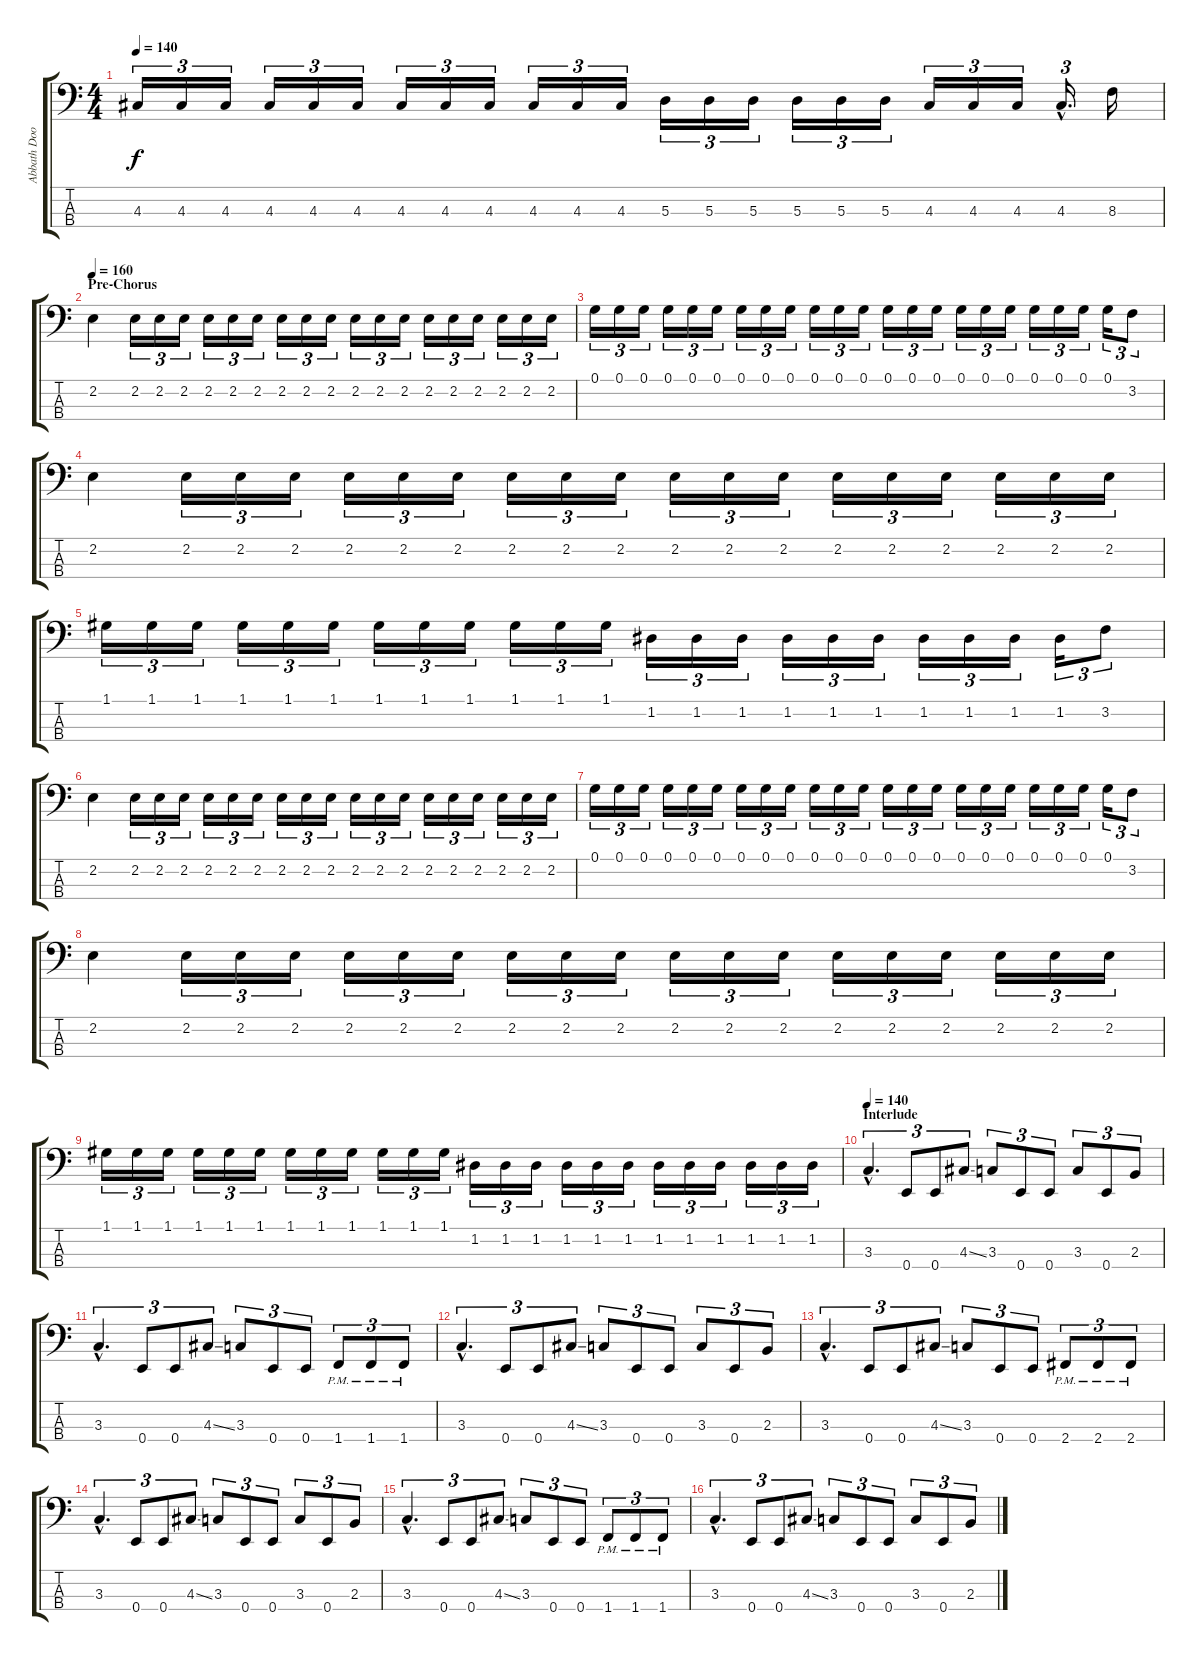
\track ("Abbath Doom Occulta" "Abbath Doo") {instrument electricbasspick}
\staff {score tabs}
\tuning (G2 D2 A1 E1) {hide}
\ts (4 4)
\tempo 140
\clef f4
\ks c
4.3.16{tu (3 2) dy f} 4.3.16{tu (3 2)} 4.3.16{tu (3 2)} 4.3.16{tu (3 2)} 4.3.16{tu (3 2)} 4.3.16{tu (3 2)} 4.3.16{tu (3 2)} 4.3.16{tu (3 2)} 4.3.16{tu (3 2)} 4.3.16{tu (3 2)} 4.3.16{tu (3 2)} 4.3.16{tu (3 2)} 5.3.16{tu (3 2)} 5.3.16{tu (3 2)} 5.3.16{tu (3 2)} 5.3.16{tu (3 2)} 5.3.16{tu (3 2)} 5.3.16{tu (3 2)} 4.3.16{tu (3 2)} 4.3.16{tu (3 2)} 4.3.16{tu (3 2)} 4.3{hac}.16{d tu (3 2)} 8.3.16 |
\section ("" "Pre-Chorus")
\tempo 160
2.2.4 2.2.16{tu (3 2)} 2.2.16{tu (3 2)} 2.2.16{tu (3 2)} 2.2.16{tu (3 2)} 2.2.16{tu (3 2)} 2.2.16{tu (3 2)} 2.2.16{tu (3 2)} 2.2.16{tu (3 2)} 2.2.16{tu (3 2)} 2.2.16{tu (3 2)} 2.2.16{tu (3 2)} 2.2.16{tu (3 2)} 2.2.16{tu (3 2)} 2.2.16{tu (3 2)} 2.2.16{tu (3 2)} 2.2.16{tu (3 2)} 2.2.16{tu (3 2)} 2.2.16{tu (3 2)} |
0.1.16{tu (3 2)} 0.1.16{tu (3 2)} 0.1.16{tu (3 2)} 0.1.16{tu (3 2)} 0.1.16{tu (3 2)} 0.1.16{tu (3 2)} 0.1.16{tu (3 2)} 0.1.16{tu (3 2)} 0.1.16{tu (3 2)} 0.1.16{tu (3 2)} 0.1.16{tu (3 2)} 0.1.16{tu (3 2)} 0.1.16{tu (3 2)} 0.1.16{tu (3 2)} 0.1.16{tu (3 2)} 0.1.16{tu (3 2)} 0.1.16{tu (3 2)} 0.1.16{tu (3 2)} 0.1.16{tu (3 2)} 0.1.16{tu (3 2)} 0.1.16{tu (3 2)} 0.1.16{tu (3 2)} 3.2.8{tu (3 2)} |
2.2.4 2.2.16{tu (3 2)} 2.2.16{tu (3 2)} 2.2.16{tu (3 2)} 2.2.16{tu (3 2)} 2.2.16{tu (3 2)} 2.2.16{tu (3 2)} 2.2.16{tu (3 2)} 2.2.16{tu (3 2)} 2.2.16{tu (3 2)} 2.2.16{tu (3 2)} 2.2.16{tu (3 2)} 2.2.16{tu (3 2)} 2.2.16{tu (3 2)} 2.2.16{tu (3 2)} 2.2.16{tu (3 2)} 2.2.16{tu (3 2)} 2.2.16{tu (3 2)} 2.2.16{tu (3 2)} |
1.1.16{tu (3 2)} 1.1.16{tu (3 2)} 1.1.16{tu (3 2)} 1.1.16{tu (3 2)} 1.1.16{tu (3 2)} 1.1.16{tu (3 2)} 1.1.16{tu (3 2)} 1.1.16{tu (3 2)} 1.1.16{tu (3 2)} 1.1.16{tu (3 2)} 1.1.16{tu (3 2)} 1.1.16{tu (3 2)} 1.2.16{tu (3 2)} 1.2.16{tu (3 2)} 1.2.16{tu (3 2)} 1.2.16{tu (3 2)} 1.2.16{tu (3 2)} 1.2.16{tu (3 2)} 1.2.16{tu (3 2)} 1.2.16{tu (3 2)} 1.2.16{tu (3 2)} 1.2.16{tu (3 2)} 3.2.8{tu (3 2)} |
2.2.4 2.2.16{tu (3 2)} 2.2.16{tu (3 2)} 2.2.16{tu (3 2)} 2.2.16{tu (3 2)} 2.2.16{tu (3 2)} 2.2.16{tu (3 2)} 2.2.16{tu (3 2)} 2.2.16{tu (3 2)} 2.2.16{tu (3 2)} 2.2.16{tu (3 2)} 2.2.16{tu (3 2)} 2.2.16{tu (3 2)} 2.2.16{tu (3 2)} 2.2.16{tu (3 2)} 2.2.16{tu (3 2)} 2.2.16{tu (3 2)} 2.2.16{tu (3 2)} 2.2.16{tu (3 2)} |
0.1.16{tu (3 2)} 0.1.16{tu (3 2)} 0.1.16{tu (3 2)} 0.1.16{tu (3 2)} 0.1.16{tu (3 2)} 0.1.16{tu (3 2)} 0.1.16{tu (3 2)} 0.1.16{tu (3 2)} 0.1.16{tu (3 2)} 0.1.16{tu (3 2)} 0.1.16{tu (3 2)} 0.1.16{tu (3 2)} 0.1.16{tu (3 2)} 0.1.16{tu (3 2)} 0.1.16{tu (3 2)} 0.1.16{tu (3 2)} 0.1.16{tu (3 2)} 0.1.16{tu (3 2)} 0.1.16{tu (3 2)} 0.1.16{tu (3 2)} 0.1.16{tu (3 2)} 0.1.16{tu (3 2)} 3.2.8{tu (3 2)} |
2.2.4 2.2.16{tu (3 2)} 2.2.16{tu (3 2)} 2.2.16{tu (3 2)} 2.2.16{tu (3 2)} 2.2.16{tu (3 2)} 2.2.16{tu (3 2)} 2.2.16{tu (3 2)} 2.2.16{tu (3 2)} 2.2.16{tu (3 2)} 2.2.16{tu (3 2)} 2.2.16{tu (3 2)} 2.2.16{tu (3 2)} 2.2.16{tu (3 2)} 2.2.16{tu (3 2)} 2.2.16{tu (3 2)} 2.2.16{tu (3 2)} 2.2.16{tu (3 2)} 2.2.16{tu (3 2)} |
1.1.16{tu (3 2)} 1.1.16{tu (3 2)} 1.1.16{tu (3 2)} 1.1.16{tu (3 2)} 1.1.16{tu (3 2)} 1.1.16{tu (3 2)} 1.1.16{tu (3 2)} 1.1.16{tu (3 2)} 1.1.16{tu (3 2)} 1.1.16{tu (3 2)} 1.1.16{tu (3 2)} 1.1.16{tu (3 2)} 1.2.16{tu (3 2)} 1.2.16{tu (3 2)} 1.2.16{tu (3 2)} 1.2.16{tu (3 2)} 1.2.16{tu (3 2)} 1.2.16{tu (3 2)} 1.2.16{tu (3 2)} 1.2.16{tu (3 2)} 1.2.16{tu (3 2)} 1.2.16{tu (3 2)} 1.2.16{tu (3 2)} 1.2.16{tu (3 2)} |
\section ("" "Interlude")
\tempo 140
3.3{hac}.4{d tu (3 2)} 0.4.8{tu (3 2)} 0.4.8{tu (3 2)} 4.3{ss}.8{tu (3 2)} 3.3.8{tu (3 2)} 0.4.8{tu (3 2)} 0.4.8{tu (3 2)} 3.3.8{tu (3 2)} 0.4.8{tu (3 2)} 2.3.8{tu (3 2)} |
3.3{hac}.4{d tu (3 2)} 0.4.8{tu (3 2)} 0.4.8{tu (3 2)} 4.3{ss}.8{tu (3 2)} 3.3.8{tu (3 2)} 0.4.8{tu (3 2)} 0.4.8{tu (3 2)} 1.4{pm}.8{tu (3 2)} 1.4{pm}.8{tu (3 2)} 1.4{pm}.8{tu (3 2)} |
3.3{hac}.4{d tu (3 2)} 0.4.8{tu (3 2)} 0.4.8{tu (3 2)} 4.3{ss}.8{tu (3 2)} 3.3.8{tu (3 2)} 0.4.8{tu (3 2)} 0.4.8{tu (3 2)} 3.3.8{tu (3 2)} 0.4.8{tu (3 2)} 2.3.8{tu (3 2)} |
3.3{hac}.4{d tu (3 2)} 0.4.8{tu (3 2)} 0.4.8{tu (3 2)} 4.3{ss}.8{tu (3 2)} 3.3.8{tu (3 2)} 0.4.8{tu (3 2)} 0.4.8{tu (3 2)} 2.4{pm}.8{tu (3 2)} 2.4{pm}.8{tu (3 2)} 2.4{pm}.8{tu (3 2)} |
3.3{hac}.4{d tu (3 2)} 0.4.8{tu (3 2)} 0.4.8{tu (3 2)} 4.3{ss}.8{tu (3 2)} 3.3.8{tu (3 2)} 0.4.8{tu (3 2)} 0.4.8{tu (3 2)} 3.3.8{tu (3 2)} 0.4.8{tu (3 2)} 2.3.8{tu (3 2)} |
3.3{hac}.4{d tu (3 2)} 0.4.8{tu (3 2)} 0.4.8{tu (3 2)} 4.3{ss}.8{tu (3 2)} 3.3.8{tu (3 2)} 0.4.8{tu (3 2)} 0.4.8{tu (3 2)} 1.4{pm}.8{tu (3 2)} 1.4{pm}.8{tu (3 2)} 1.4{pm}.8{tu (3 2)} |
3.3{hac}.4{d tu (3 2)} 0.4.8{tu (3 2)} 0.4.8{tu (3 2)} 4.3{ss}.8{tu (3 2)} 3.3.8{tu (3 2)} 0.4.8{tu (3 2)} 0.4.8{tu (3 2)} 3.3.8{tu (3 2)} 0.4.8{tu (3 2)} 2.3.8{tu (3 2)}
